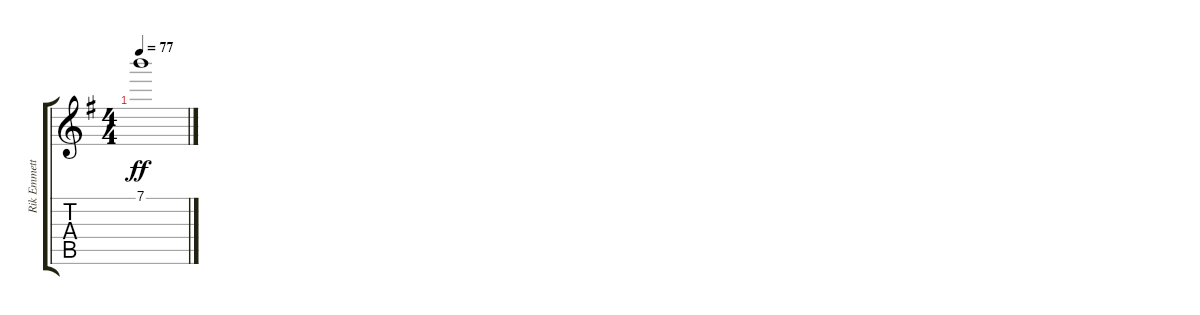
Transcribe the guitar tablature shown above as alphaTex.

\track ("Rik Emmett" "Rik Emmett") {instrument acousticguitarnylon}
\staff {score tabs}
\tuning (E4 B3 G3 D3 A2 E2) {hide}
\ts (4 4)
\tempo 77
\clef g2
\ks g
7.1{t}.1{ot 8vb dy ff}
